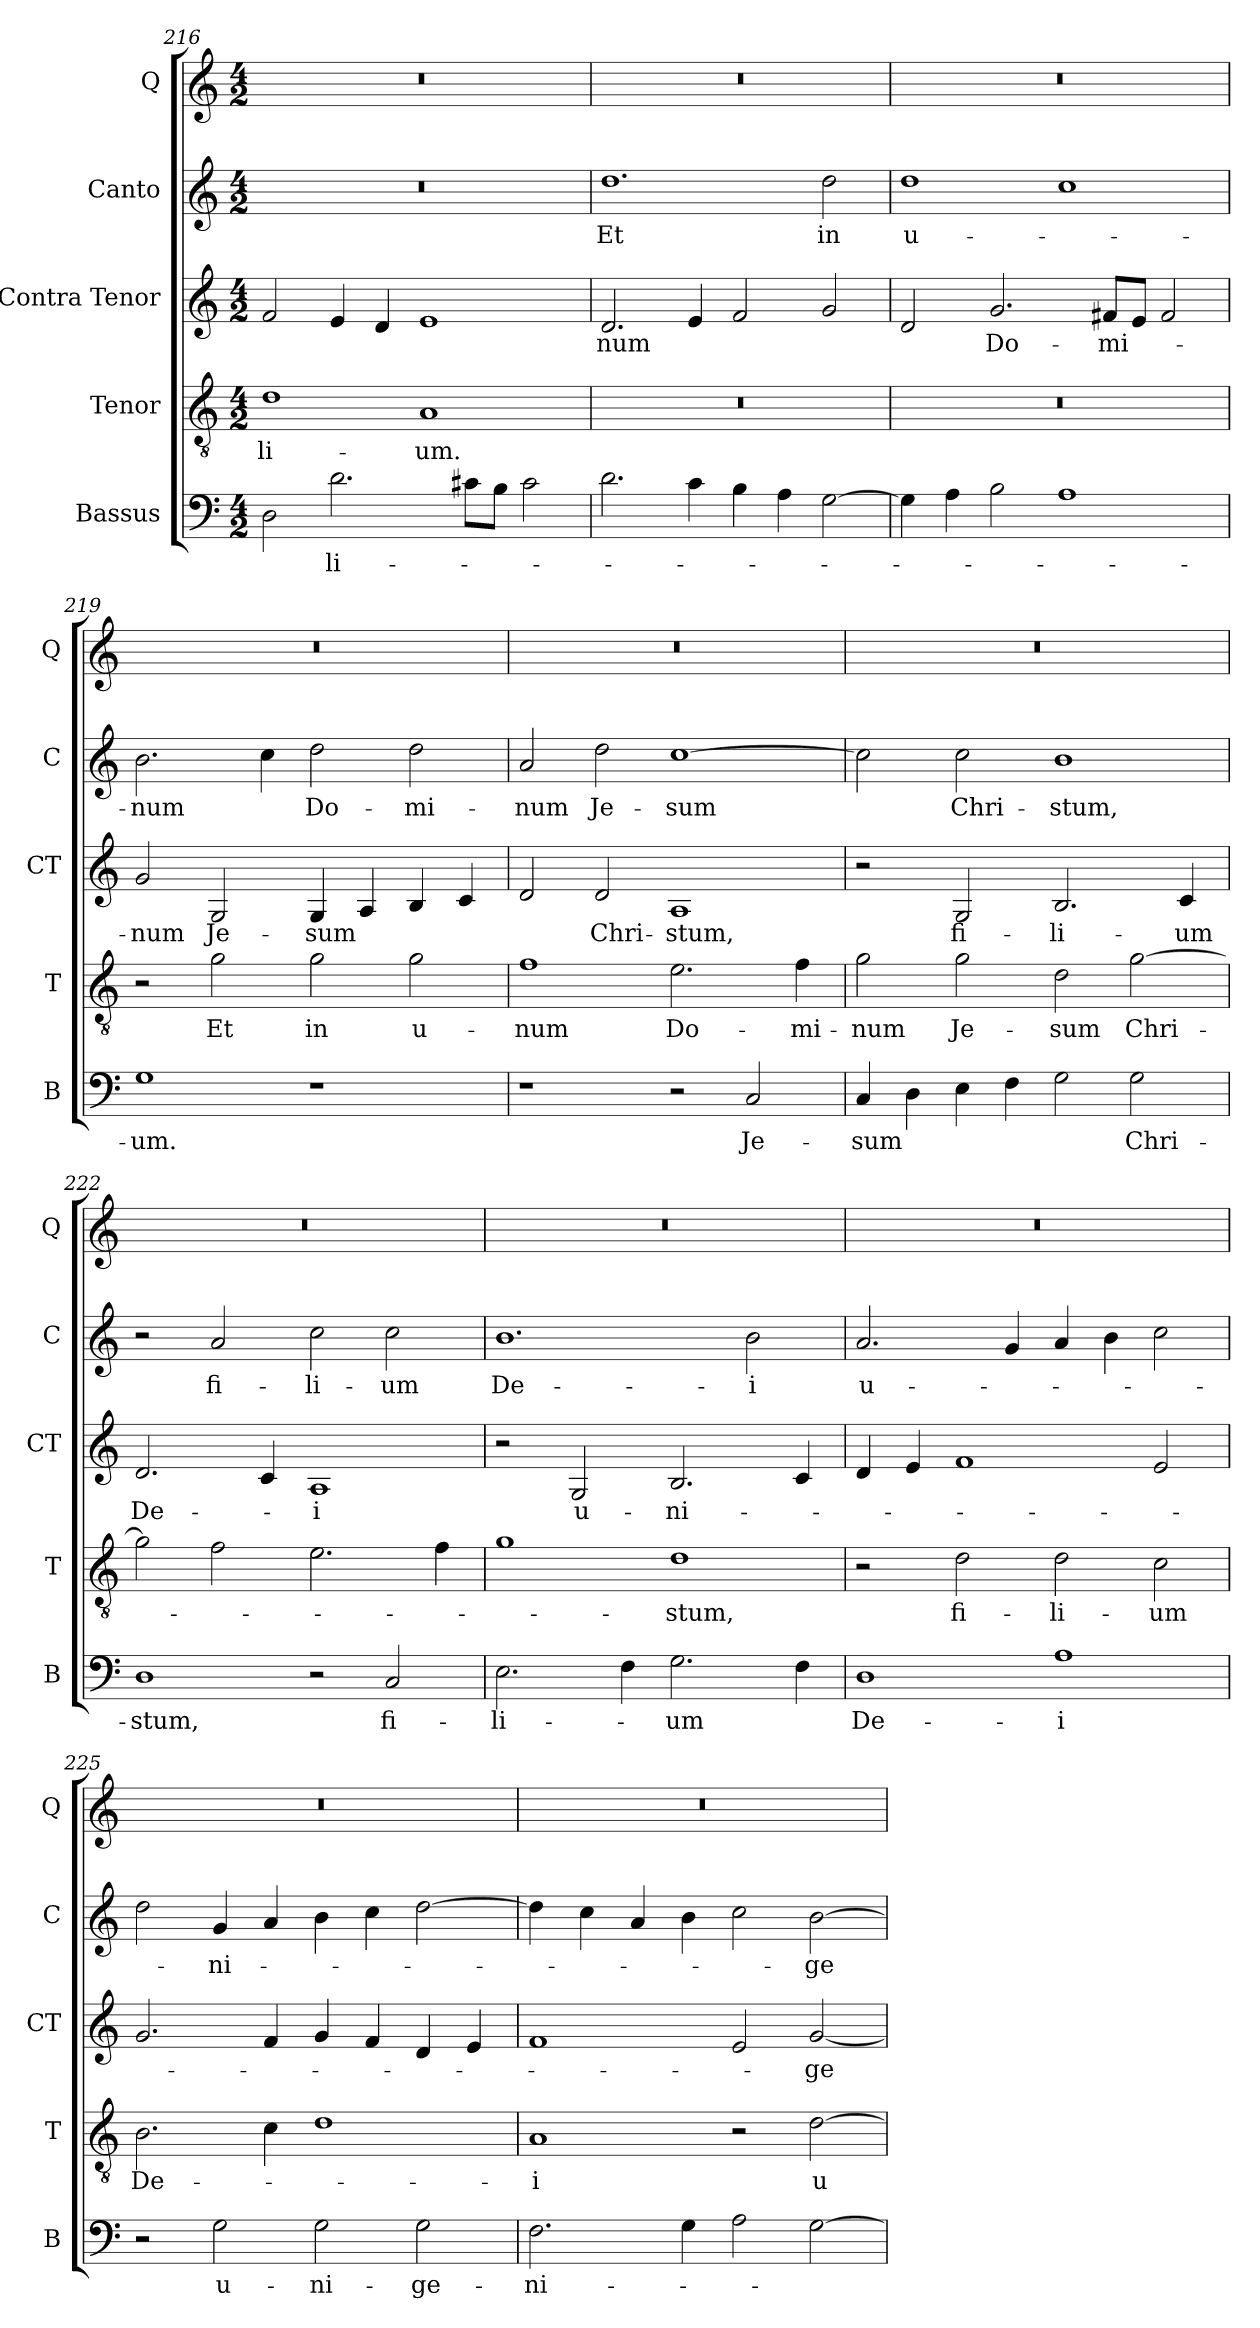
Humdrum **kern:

**kern	**text	**kern	**text	**kern	**text	**kern	**text	**kern
*part5	*part5	*part4	*part4	*part3	*part3	*part2	*part2	*part1
*staff5	*staff5	*staff4	*staff4	*staff3	*staff3	*staff2	*staff2	*staff1
*I"Bassus	*	*I"Tenor	*	*I"Contra Tenor	*	*I"Canto	*	*I"Q
*I'B	*	*I'T	*	*I'CT	*	*I'C	*	*I'Q
!!LO:PB:g=z
*clefF4	*	*clefGv2	*	*clefG2	*	*clefG2	*	*clefG2
*k[]	*	*k[]	*	*k[]	*	*k[]	*	*k[]
*C:	*	*C:	*	*C:	*	*C:	*	*C:
*M4/2	*	*M4/2	*	*M4/2	*	*M4/2	*	*M4/2
=216	=216	=216	=216	=216	=216	=216	=216	=216
!	!	!	!LO:LY:b	!	!	!	!	!
2D\	.	1d	-li-	2f/	.	0r	.	0r
!	!LO:LY:b	!	!	!	!	!	!	!
2.d\	-li-	.	.	4e/	.	.	.	.
.	.	.	.	4d/	.	.	.	.
!	!	!	!LO:LY:b	!	!	!	!	!
.	.	1A	-um.	1e	.	.	.	.
8c#X\L	.	.	.	.	.	.	.	.
8B\J	.	.	.	.	.	.	.	.
2c#\	.	.	.	.	.	.	.	.
=217	=217	=217	=217	=217	=217	=217	=217	=217
!	!	!	!	!	!LO:LY:b	!	!	!
!	!	!	!	!	!	!	!LO:LY:b	!
2.d\	.	0r	.	2.d/	-num	1.dd	Et	0r
4c\	.	.	.	4e/	.	.	.	.
4B\	.	.	.	2f/	.	.	.	.
4A\	.	.	.	.	.	.	.	.
!	!	!	!	!	!	!	!LO:LY:b	!
[2G\	.	.	.	2g/	.	2dd\	in	.
=218	=218	=218	=218	=218	=218	=218	=218	=218
!	!	!	!	!	!	!	!LO:LY:b	!
4G\]	.	0r	.	2d/	.	1dd	u-	0r
4A\	.	.	.	.	.	.	.	.
!	!	!	!	!	!LO:LY:b	!	!	!
2B\	.	.	.	2.g/	Do-	.	.	.
1A	.	.	.	.	.	1cc	.	.
!	!	!	!	!	!LO:LY:b	!	!	!
.	.	.	.	8f#X/L	-mi-	.	.	.
.	.	.	.	8e/J	.	.	.	.
.	.	.	.	2f#/	.	.	.	.
=219	=219	=219	=219	=219	=219	=219	=219	=219
!	!LO:LY:b	!	!	!	!	!	!	!
!	!	!	!	!	!LO:LY:b	!	!	!
!	!	!	!	!	!	!	!LO:LY:b	!
1G	-um.	2r	.	2g/	-num	2.b\	-num	0r
!	!	!	!LO:LY:b	!	!	!	!	!
!	!	!	!	!	!LO:LY:b	!	!	!
.	.	2g\	Et	2G/	Je-	.	.	.
.	.	.	.	.	.	4cc\	.	.
!	!	!	!LO:LY:b	!	!	!	!	!
!	!	!	!	!	!LO:LY:b	!	!	!
!	!	!	!	!	!	!	!LO:LY:b	!
1r	.	2g\	in	4G/	-sum	2dd\	Do-	.
.	.	.	.	4A/	.	.	.	.
!	!	!	!LO:LY:b	!	!	!	!	!
!	!	!	!	!	!	!	!LO:LY:b	!
.	.	2g\	u-	4B/	.	2dd\	-mi-	.
.	.	.	.	4c/	.	.	.	.
=220	=220	=220	=220	=220	=220	=220	=220	=220
!	!	!	!LO:LY:b	!	!	!	!	!
!	!	!	!	!	!	!	!LO:LY:b	!
1r	.	1f	-num	2d/	.	2a/	-num	0r
!	!	!	!	!	!LO:LY:b	!	!	!
!	!	!	!	!	!	!	!LO:LY:b	!
.	.	.	.	2d/	Chri-	2dd\	Je-	.
!	!	!	!LO:LY:b	!	!	!	!	!
!	!	!	!	!	!LO:LY:b	!	!	!
!	!	!	!	!	!	!	!LO:LY:b	!
2r	.	2.e\	Do-	1A	-stum,	[1cc	-sum	.
!	!LO:LY:b	!	!	!	!	!	!	!
2C/	Je-	.	.	.	.	.	.	.
!	!	!	!LO:LY:b	!	!	!	!	!
.	.	4f\	-mi-	.	.	.	.	.
!!LO:LB:g=z
=221	=221	=221	=221	=221	=221	=221	=221	=221
!	!LO:LY:b	!	!	!	!	!	!	!
!	!	!	!LO:LY:b	!	!	!	!	!
4C/	-sum	2g\	-num	2r	.	2cc\]	.	0r
4D\	.	.	.	.	.	.	.	.
!	!	!	!LO:LY:b	!	!	!	!	!
!	!	!	!	!	!LO:LY:b	!	!	!
!	!	!	!	!	!	!	!LO:LY:b	!
4E\	.	2g\	Je-	2G/	fi-	2cc\	Chri-	.
4F\	.	.	.	.	.	.	.	.
!	!	!	!LO:LY:b	!	!	!	!	!
!	!	!	!	!	!LO:LY:b	!	!	!
!	!	!	!	!	!	!	!LO:LY:b	!
2G\	.	2d\	-sum	2.B/	-li-	1b	-stum,	.
!	!LO:LY:b	!	!	!	!	!	!	!
!	!	!	!LO:LY:b	!	!	!	!	!
2G\	Chri-	[2g\	Chri-	.	.	.	.	.
!	!	!	!	!	!LO:LY:b	!	!	!
.	.	.	.	4c/	-um	.	.	.
=222	=222	=222	=222	=222	=222	=222	=222	=222
!	!LO:LY:b	!	!	!	!	!	!	!
!	!	!	!	!	!LO:LY:b	!	!	!
1D	-stum,	2g\]	.	2.d/	De-	2r	.	0r
!	!	!	!	!	!	!	!LO:LY:b	!
.	.	2f\	.	.	.	2a/	fi-	.
.	.	.	.	4c/	.	.	.	.
!	!	!	!	!	!LO:LY:b	!	!	!
!	!	!	!	!	!	!	!LO:LY:b	!
2r	.	2.e\	.	1A	-i	2cc\	-li-	.
!	!LO:LY:b	!	!	!	!	!	!	!
!	!	!	!	!	!	!	!LO:LY:b	!
2C/	fi-	.	.	.	.	2cc\	-um	.
.	.	4f\	.	.	.	.	.	.
=223	=223	=223	=223	=223	=223	=223	=223	=223
!	!LO:LY:b	!	!	!	!	!	!	!
!	!	!	!	!	!	!	!LO:LY:b	!
2.E\	-li-	1g	.	2r	.	1.b	De-	0r
!	!	!	!	!	!LO:LY:b	!	!	!
.	.	.	.	2G/	u-	.	.	.
4F\	.	.	.	.	.	.	.	.
!	!LO:LY:b	!	!	!	!	!	!	!
!	!	!	!LO:LY:b	!	!	!	!	!
!	!	!	!	!	!LO:LY:b	!	!	!
2.G\	-um	1d	-stum,	2.B/	-ni-	.	.	.
!	!	!	!	!	!	!	!LO:LY:b	!
.	.	.	.	.	.	2b\	-i	.
4F\	.	.	.	4c/	.	.	.	.
=224	=224	=224	=224	=224	=224	=224	=224	=224
!	!LO:LY:b	!	!	!	!	!	!	!
!	!	!	!	!	!	!	!LO:LY:b	!
1D	De-	2r	.	4d/	.	2.a/	u-	0r
.	.	.	.	4e/	.	.	.	.
!	!	!	!LO:LY:b	!	!	!	!	!
.	.	2d\	fi-	1f	.	.	.	.
.	.	.	.	.	.	4g/	.	.
!	!LO:LY:b	!	!	!	!	!	!	!
!	!	!	!LO:LY:b	!	!	!	!	!
1A	-i	2d\	-li-	.	.	4a/	.	.
.	.	.	.	.	.	4b\	.	.
!	!	!	!LO:LY:b	!	!	!	!	!
.	.	2c\	-um	2e/	.	2cc\	.	.
=225	=225	=225	=225	=225	=225	=225	=225	=225
!	!	!	!LO:LY:b	!	!	!	!	!
2r	.	2.B\	De-	2.g/	.	2dd\	.	0r
!	!LO:LY:b	!	!	!	!	!	!	!
!	!	!	!	!	!	!	!LO:LY:b	!
2G\	u-	.	.	.	.	4g/	-ni-	.
.	.	4c\	.	4f/	.	4a/	.	.
!	!LO:LY:b	!	!	!	!	!	!	!
2G\	-ni-	1d	.	4g/	.	4b\	.	.
.	.	.	.	4f/	.	4cc\	.	.
!	!LO:LY:b	!	!	!	!	!	!	!
2G\	-ge-	.	.	4d/	.	[2dd\	.	.
.	.	.	.	4e/	.	.	.	.
!!LO:LB:g=z
=226	=226	=226	=226	=226	=226	=226	=226	=226
!	!LO:LY:b	!	!	!	!	!	!	!
!	!	!	!LO:LY:b	!	!	!	!	!
2.F\	-ni-	1A	-i	1f	.	4dd\]	.	0r
.	.	.	.	.	.	4cc\	.	.
.	.	.	.	.	.	4a/	.	.
4G\	.	.	.	.	.	4b\	.	.
2A\	.	2r	.	2e/	.	2cc\	.	.
!	!	!	!LO:LY:b	!	!	!	!	!
!	!	!	!	!	!LO:LY:b	!	!	!
!	!	!	!	!	!	!	!LO:LY:b	!
[2G\	.	[2d\	u-	[2g/	-ge-	[2b\	-ge-	.
=	=	=	=	=	=	=	=	=
*-	*-	*-	*-	*-	*-	*-	*-	*-
